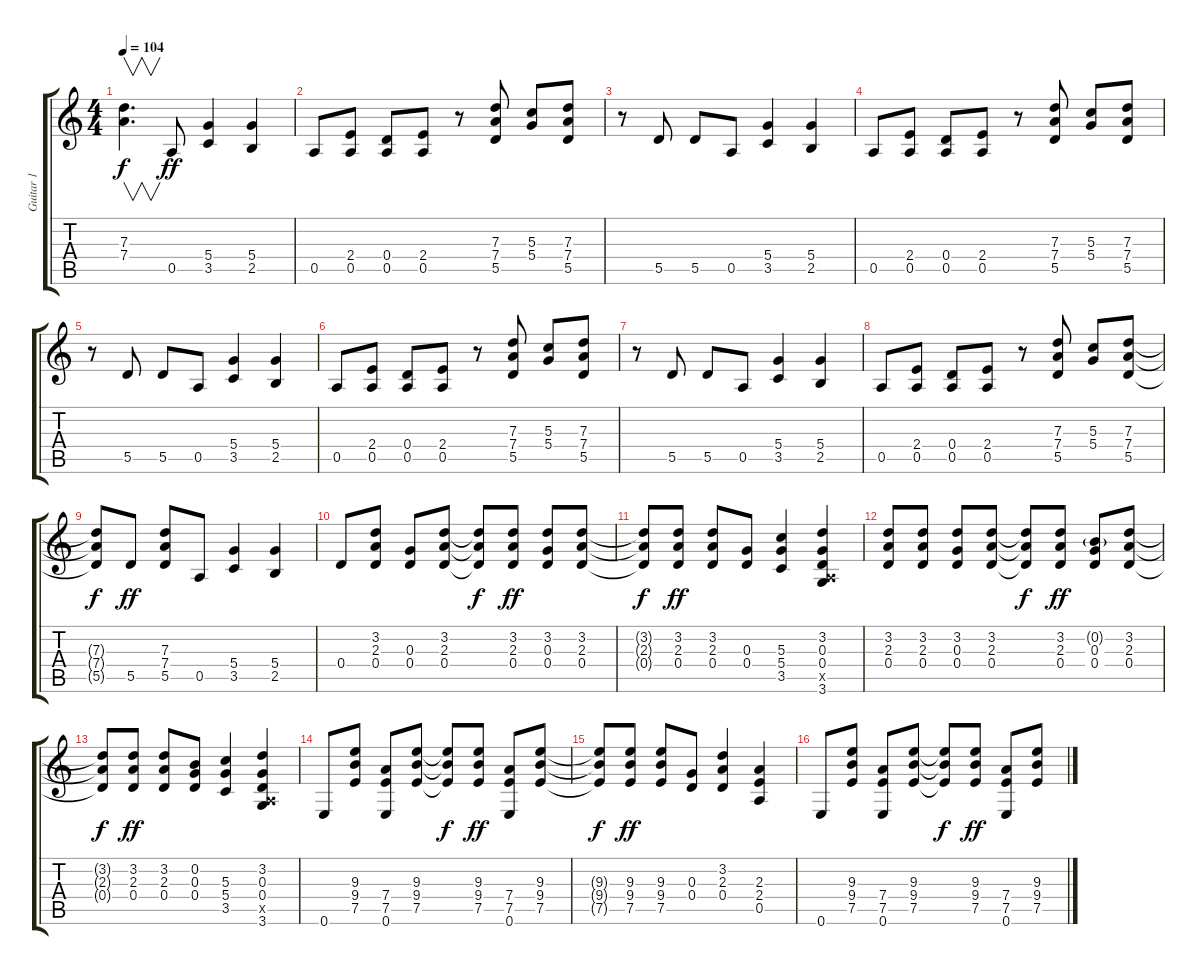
\track ("Guitar 1" "Guitar 1") {instrument overdrivenguitar}
\staff {score tabs}
\tuning (E4 B3 G3 D3 A2 E2) {hide}
\ts (4 4)
\tempo 104
\clef g2
\ks c
(7.3{t} 7.4{t}).4{v d dy f} 0.5.8{dy ff} (5.4 3.5).4 (5.4 2.5).4 |
0.5.8 (2.4 0.5).8 (0.4 0.5).8 (2.4 0.5).8 r.8 (7.3 7.4 5.5).8 (5.3 5.4).8 (7.3 7.4 5.5).8 |
r.8 5.5.8 5.5.8 0.5.8 (5.4 3.5).4 (5.4 2.5).4 |
0.5.8 (2.4 0.5).8 (0.4 0.5).8 (2.4 0.5).8 r.8 (7.3 7.4 5.5).8 (5.3 5.4).8 (7.3 7.4 5.5).8 |
r.8 5.5.8 5.5.8 0.5.8 (5.4 3.5).4 (5.4 2.5).4 |
0.5.8 (2.4 0.5).8 (0.4 0.5).8 (2.4 0.5).8 r.8 (7.3 7.4 5.5).8 (5.3 5.4).8 (7.3 7.4 5.5).8 |
r.8 5.5.8 5.5.8 0.5.8 (5.4 3.5).4 (5.4 2.5).4 |
0.5.8 (2.4 0.5).8 (0.4 0.5).8 (2.4 0.5).8 r.8 (7.3 7.4 5.5).8 (5.3 5.4).8 (7.3 7.4 5.5).8 |
(7.3{t} 7.4{t} 5.5{t}).8{dy f} 5.5.8{dy ff} (7.3 7.4 5.5).8 0.5.8 (5.4 3.5).4 (5.4 2.5).4 |
0.4.8 (3.2 2.3 0.4).8 (0.3 0.4).8 (3.2 2.3 0.4).8 (3.2{t} 2.3{t} 0.4{t}).8{dy f} (3.2 2.3 0.4).8{dy ff} (3.2 0.3 0.4).8 (3.2 2.3 0.4).8 |
(3.2{t} 2.3{t} 0.4{t}).8{dy f} (3.2 2.3 0.4).8{dy ff} (3.2 2.3 0.4).8 (0.3 0.4).8 (5.3 5.4 3.5).4 (3.2 0.3 0.4 0.5{x} 3.6).4 |
(3.2 2.3 0.4).8 (3.2 2.3 0.4).8 (3.2 0.3 0.4).8 (3.2 2.3 0.4).8 (3.2{t} 2.3{t} 0.4{t}).8{dy f} (3.2 2.3 0.4).8{dy ff} (0.2{g} 0.3 0.4).8 (3.2 2.3 0.4).8 |
(3.2{t} 2.3{t} 0.4{t}).8{dy f} (3.2 2.3 0.4).8{dy ff} (3.2 2.3 0.4).8 (0.2 0.3 0.4).8 (5.3 5.4 3.5).4 (3.2 0.3 0.4 0.5{x} 3.6).4 |
0.6.8 (9.3 9.4 7.5).8 (7.4 7.5 0.6).8 (9.3 9.4 7.5).8 (9.3{t} 9.4{t} 7.5{t}).8{dy f} (9.3 9.4 7.5).8{dy ff} (7.4 7.5 0.6).8 (9.3 9.4 7.5).8 |
(9.3{t} 9.4{t} 7.5{t}).8{dy f} (9.3 9.4 7.5).8{dy ff} (9.3 9.4 7.5).8 (0.3 0.4).8 (3.2 2.3 0.4).4 (2.3 2.4 0.5).4 |
0.6.8 (9.3 9.4 7.5).8 (7.4 7.5 0.6).8 (9.3 9.4 7.5).8 (9.3{t} 9.4{t} 7.5{t}).8{dy f} (9.3 9.4 7.5).8{dy ff} (7.4 7.5 0.6).8 (9.3 9.4 7.5).8
